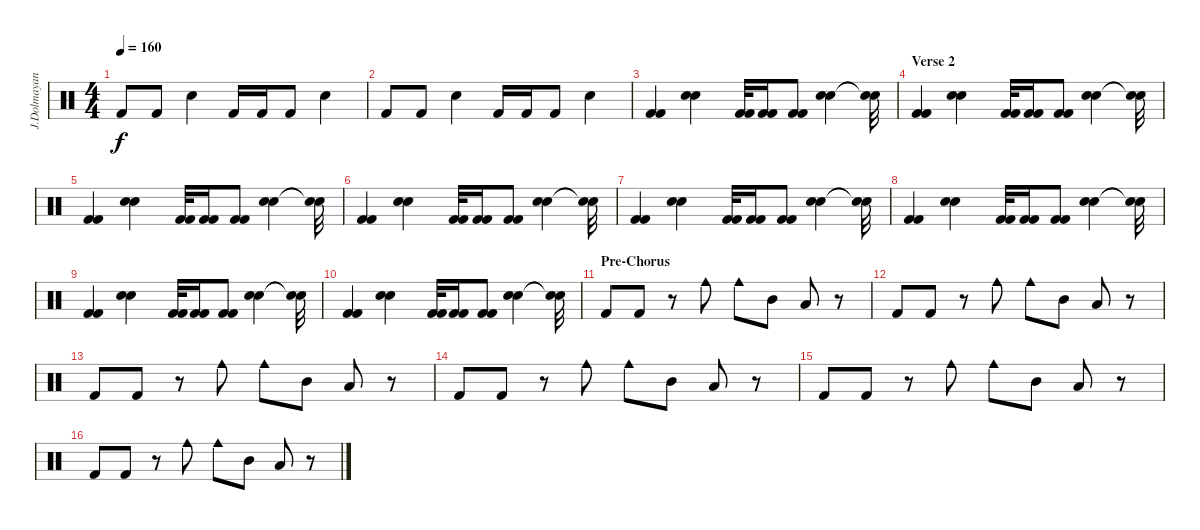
\track ("J.Dolmayan" "J.Dolmayan") {instrument percussion}
\staff {score}
\articulation defaults
\ts (4 4)
\tempo 160
\clef neutral
\ks c "Kick (hit) 2".8{dy f} "Kick (hit) 2".8 "Electric Snare (hit)".4 "Kick (hit) 2".16 "Kick (hit) 2".16 "Kick (hit) 2".8 "Electric Snare (hit)".4
|
"Kick (hit) 2".8 "Kick (hit) 2".8 "Electric Snare (hit)".4 "Kick (hit) 2".16 "Kick (hit) 2".16 "Kick (hit) 2".8 "Electric Snare (hit)".4 |
("Kick (hit) 2" "Kick (hit) 2").4 ("Electric Snare (hit)" "Electric Snare (hit)").4 ("Kick (hit) 2" "Kick (hit) 2").32 ("Kick (hit) 2" "Kick (hit) 2").16 ("Kick (hit) 2" "Kick (hit) 2").8 ("Electric Snare (hit)" "Electric Snare (hit)").4 ("Snare (hit)"{t} "Snare (hit)"{t}).32 |
\section ("" "Verse 2")
("Kick (hit) 2" "Kick (hit) 2").4 ("Electric Snare (hit)" "Electric Snare (hit)").4 ("Kick (hit) 2" "Kick (hit) 2").32 ("Kick (hit) 2" "Kick (hit) 2").16 ("Kick (hit) 2" "Kick (hit) 2").8 ("Electric Snare (hit)" "Electric Snare (hit)").4 ("Snare (hit)"{t} "Snare (hit)"{t}).32 |
("Kick (hit) 2" "Kick (hit) 2").4 ("Electric Snare (hit)" "Electric Snare (hit)").4 ("Kick (hit) 2" "Kick (hit) 2").32 ("Kick (hit) 2" "Kick (hit) 2").16 ("Kick (hit) 2" "Kick (hit) 2").8 ("Electric Snare (hit)" "Electric Snare (hit)").4 ("Snare (hit)"{t} "Snare (hit)"{t}).32 |
("Kick (hit) 2" "Kick (hit) 2").4 ("Electric Snare (hit)" "Electric Snare (hit)").4 ("Kick (hit) 2" "Kick (hit) 2").32 ("Kick (hit) 2" "Kick (hit) 2").16 ("Kick (hit) 2" "Kick (hit) 2").8 ("Electric Snare (hit)" "Electric Snare (hit)").4 ("Snare (hit)"{t} "Snare (hit)"{t}).32 |
("Kick (hit) 2" "Kick (hit) 2").4 ("Electric Snare (hit)" "Electric Snare (hit)").4 ("Kick (hit) 2" "Kick (hit) 2").32 ("Kick (hit) 2" "Kick (hit) 2").16 ("Kick (hit) 2" "Kick (hit) 2").8 ("Electric Snare (hit)" "Electric Snare (hit)").4 ("Snare (hit)"{t} "Snare (hit)"{t}).32 |
("Kick (hit) 2" "Kick (hit) 2").4 ("Electric Snare (hit)" "Electric Snare (hit)").4 ("Kick (hit) 2" "Kick (hit) 2").32 ("Kick (hit) 2" "Kick (hit) 2").16 ("Kick (hit) 2" "Kick (hit) 2").8 ("Electric Snare (hit)" "Electric Snare (hit)").4 ("Snare (hit)"{t} "Snare (hit)"{t}).32 |
("Kick (hit) 2" "Kick (hit) 2").4 ("Electric Snare (hit)" "Electric Snare (hit)").4 ("Kick (hit) 2" "Kick (hit) 2").32 ("Kick (hit) 2" "Kick (hit) 2").16 ("Kick (hit) 2" "Kick (hit) 2").8 ("Electric Snare (hit)" "Electric Snare (hit)").4 ("Snare (hit)"{t} "Snare (hit)"{t}).32 |
("Kick (hit) 2" "Kick (hit) 2").4 ("Electric Snare (hit)" "Electric Snare (hit)").4 ("Kick (hit) 2" "Kick (hit) 2").32 ("Kick (hit) 2" "Kick (hit) 2").16 ("Kick (hit) 2" "Kick (hit) 2").8 ("Electric Snare (hit)" "Electric Snare (hit)").4 ("Snare (hit)"{t} "Snare (hit)"{t}).32 |
\section ("" "Pre-Chorus")
"Kick (hit) 2".8 "Kick (hit) 2".8 r.8 "Cowbell medium (hit)".8 "Cowbell medium (hit)".8 "Mid Tom (hit)".8 "Low Tom (hit)".8 r.8 |
"Kick (hit) 2".8 "Kick (hit) 2".8 r.8 "Cowbell medium (hit)".8 "Cowbell medium (hit)".8 "Mid Tom (hit)".8 "Low Tom (hit)".8 r.8 |
"Kick (hit) 2".8 "Kick (hit) 2".8 r.8 "Cowbell medium (hit)".8 "Cowbell medium (hit)".8 "Mid Tom (hit)".8 "Low Tom (hit)".8 r.8 |
"Kick (hit) 2".8 "Kick (hit) 2".8 r.8 "Cowbell medium (hit)".8 "Cowbell medium (hit)".8 "Mid Tom (hit)".8 "Low Tom (hit)".8 r.8 |
"Kick (hit) 2".8 "Kick (hit) 2".8 r.8 "Cowbell medium (hit)".8 "Cowbell medium (hit)".8 "Mid Tom (hit)".8 "Low Tom (hit)".8 r.8 |
"Kick (hit) 2".8 "Kick (hit) 2".8 r.8 "Cowbell medium (hit)".8 "Cowbell medium (hit)".8 "Mid Tom (hit)".8 "Low Tom (hit)".8 r.8
